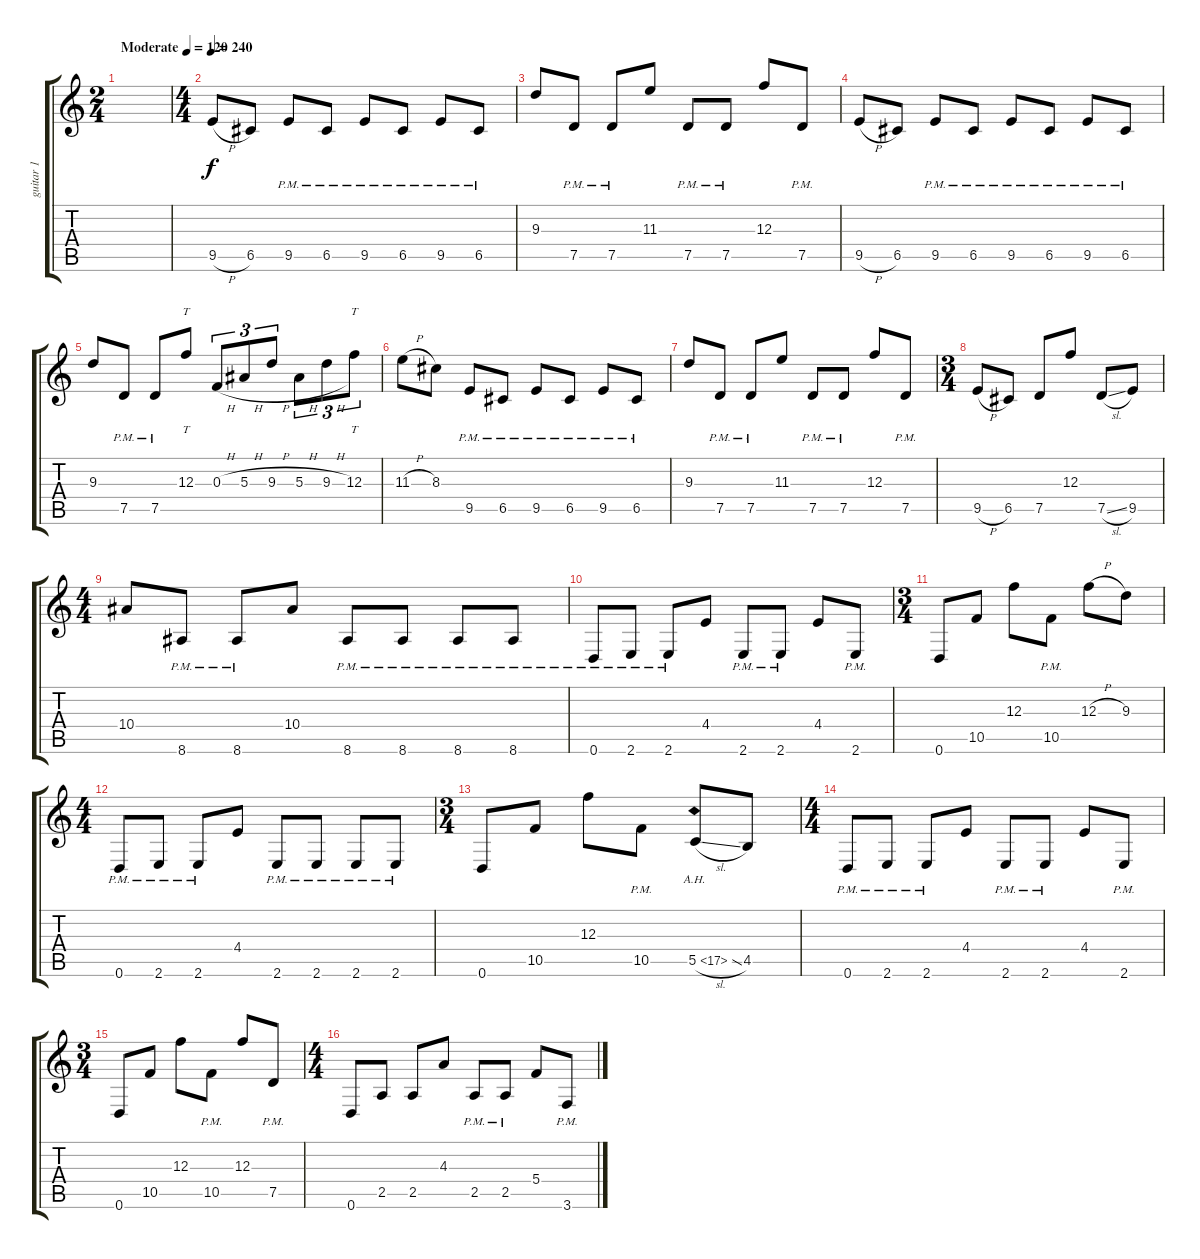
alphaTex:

\track ("guitar 1" "guitar 1") {instrument distortionguitar}
\staff {score tabs}
\tuning (D4 A3 F3 C3 G2 D2) {hide}
\ts (2 4)
\tempo (120 "Moderate")
\clef g2
\ks c
|
\ts (4 4)
\tempo 240
9.5{h}.8 6.5.8 9.5{pm}.8 6.5{pm}.8 9.5{pm}.8 6.5{pm}.8 9.5{pm}.8 6.5{pm}.8 |
9.3.8 7.5{pm}.8 7.5{pm}.8 11.3.8 7.5{pm}.8 7.5{pm}.8 12.3.8 7.5{pm}.8 |
9.5{h}.8 6.5.8 9.5{pm}.8 6.5{pm}.8 9.5{pm}.8 6.5{pm}.8 9.5{pm}.8 6.5{pm}.8 |
9.3.8 7.5{pm}.8 7.5{pm}.8 12.3.8{tt} 0.3{h}.8{tu (3 2)} 5.3{h}.8{tu (3 2)} 9.3{h}.8{tu (3 2)} 5.3{h}.8{tu (3 2)} 9.3{h}.8{tu (3 2)} 12.3.8{tt tu (3 2)} |
11.3{h}.8 8.3.8 9.5{pm}.8 6.5{pm}.8 9.5{pm}.8 6.5{pm}.8 9.5{pm}.8 6.5{pm}.8 |
9.3.8 7.5{pm}.8 7.5{pm}.8 11.3.8 7.5{pm}.8 7.5{pm}.8 12.3.8 7.5{pm}.8 |
\ts (3 4)
9.5{h}.8 6.5.8 7.5.8 12.3.8 7.5{sl}.8 9.5.8 |
\ts (4 4)
10.4.8 8.6{pm}.8 8.6{pm}.8 10.4.8 8.6{pm}.8 8.6{pm}.8 8.6{pm}.8 8.6{pm}.8 |
0.6{pm}.8 2.6{pm}.8 2.6{pm}.8 4.4.8 2.6{pm}.8 2.6{pm}.8 4.4.8 2.6{pm}.8 |
\ts (3 4)
0.6.8 10.5.8 12.3.8 10.5{pm}.8 12.3{h}.8 9.3.8 |
\ts (4 4)
0.6{pm}.8 2.6{pm}.8 2.6{pm}.8 4.4.8 2.6{pm}.8 2.6{pm}.8 2.6{pm}.8 2.6{pm}.8 |
\ts (3 4)
0.6.8 10.5.8 12.3.8 10.5{pm}.8 5.5{ah 12 sl}.8 4.5.8 |
\ts (4 4)
0.6{pm}.8 2.6{pm}.8 2.6{pm}.8 4.4.8 2.6{pm}.8 2.6{pm}.8 4.4.8 2.6{pm}.8 |
\ts (3 4)
0.6.8 10.5.8 12.3.8 10.5{pm}.8 12.3.8 7.5{pm}.8 |
\ts (4 4)
0.6.8 2.5.8 2.5.8 4.3.8 2.5{pm}.8 2.5{pm}.8 5.4.8 3.6{pm}.8
